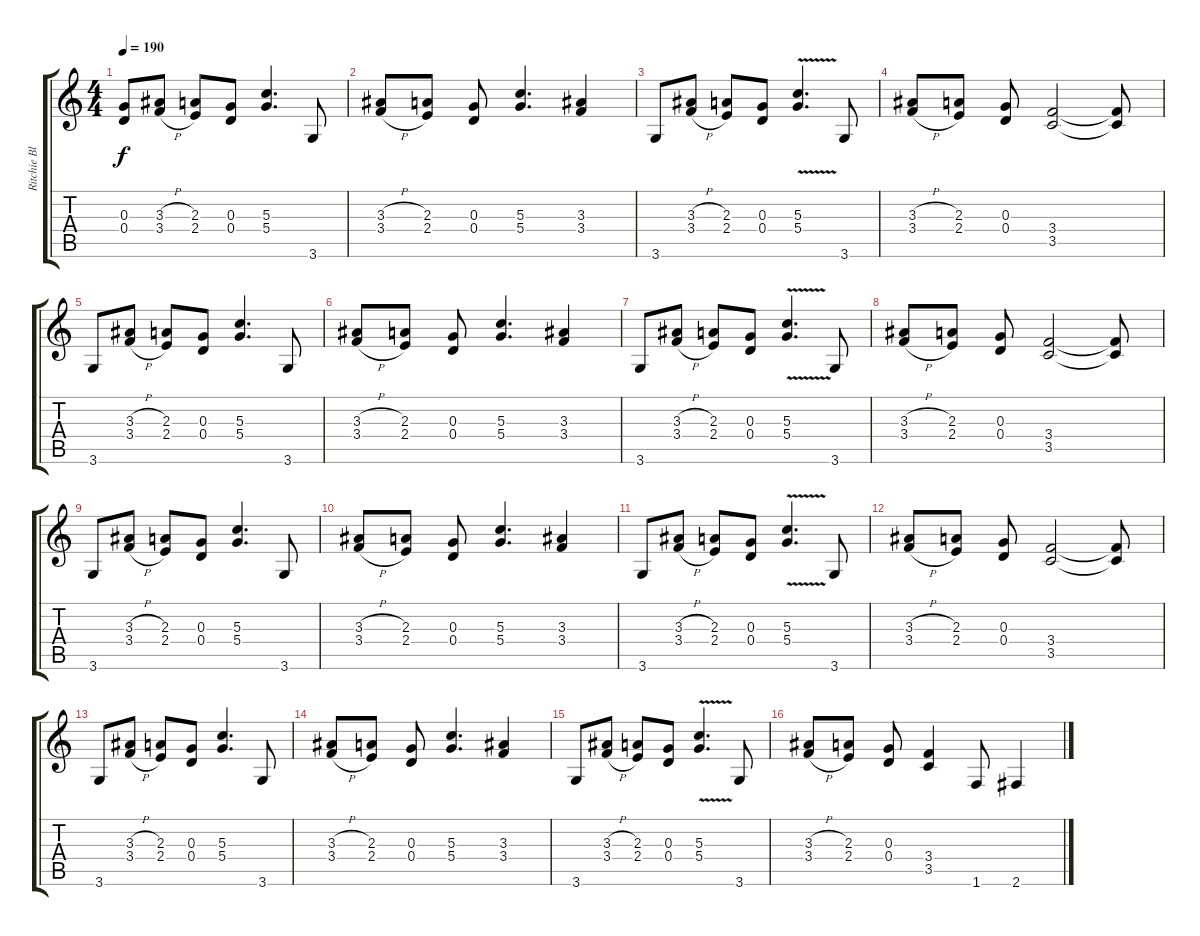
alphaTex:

\track ("Ritchie Blackmore" "Ritchie Bl") {instrument overdrivenguitar}
\staff {score tabs}
\tuning (E4 B3 G3 D3 A2 E2) {hide}
\ts (4 4)
\tempo 190
\clef g2
\ks c
(0.3 0.4).8{dy f instrument overdrivenguitar} (3.3{h} 3.4{h}).8 (2.3 2.4).8 (0.3 0.4).8 (5.3 5.4).4{d} 3.6.8 |
(3.3{h} 3.4{h}).8 (2.3 2.4).8 (0.3 0.4).8 (5.3 5.4).4{d} (3.3 3.4).4 |
3.6.8 (3.3{h} 3.4{h}).8 (2.3 2.4).8 (0.3 0.4).8 (5.3{v} 5.4{v}).4{d} 3.6.8 |
(3.3{h} 3.4{h}).8 (2.3 2.4).8 (0.3 0.4).8 (3.4 3.5).2 (3.4{t} 3.5{t}).8 |
3.6.8 (3.3{h} 3.4{h}).8 (2.3 2.4).8 (0.3 0.4).8 (5.3 5.4).4{d} 3.6.8 |
(3.3{h} 3.4{h}).8 (2.3 2.4).8 (0.3 0.4).8 (5.3 5.4).4{d} (3.3 3.4).4 |
3.6.8 (3.3{h} 3.4{h}).8 (2.3 2.4).8 (0.3 0.4).8 (5.3{v} 5.4{v}).4{d} 3.6.8 |
(3.3{h} 3.4{h}).8 (2.3 2.4).8 (0.3 0.4).8 (3.4 3.5).2 (3.4{t} 3.5{t}).8 |
3.6.8 (3.3{h} 3.4{h}).8 (2.3 2.4).8 (0.3 0.4).8 (5.3 5.4).4{d} 3.6.8 |
(3.3{h} 3.4{h}).8 (2.3 2.4).8 (0.3 0.4).8 (5.3 5.4).4{d} (3.3 3.4).4 |
3.6.8 (3.3{h} 3.4{h}).8 (2.3 2.4).8 (0.3 0.4).8 (5.3{v} 5.4{v}).4{d} 3.6.8 |
(3.3{h} 3.4{h}).8 (2.3 2.4).8 (0.3 0.4).8 (3.4 3.5).2 (3.4{t} 3.5{t}).8 |
3.6.8 (3.3{h} 3.4{h}).8 (2.3 2.4).8 (0.3 0.4).8 (5.3 5.4).4{d} 3.6.8 |
(3.3{h} 3.4{h}).8 (2.3 2.4).8 (0.3 0.4).8 (5.3 5.4).4{d} (3.3 3.4).4 |
3.6.8 (3.3{h} 3.4{h}).8 (2.3 2.4).8 (0.3 0.4).8 (5.3{v} 5.4{v}).4{d} 3.6.8 |
(3.3{h} 3.4{h}).8 (2.3 2.4).8 (0.3 0.4).8 (3.4 3.5).4 1.6.8 2.6.4
